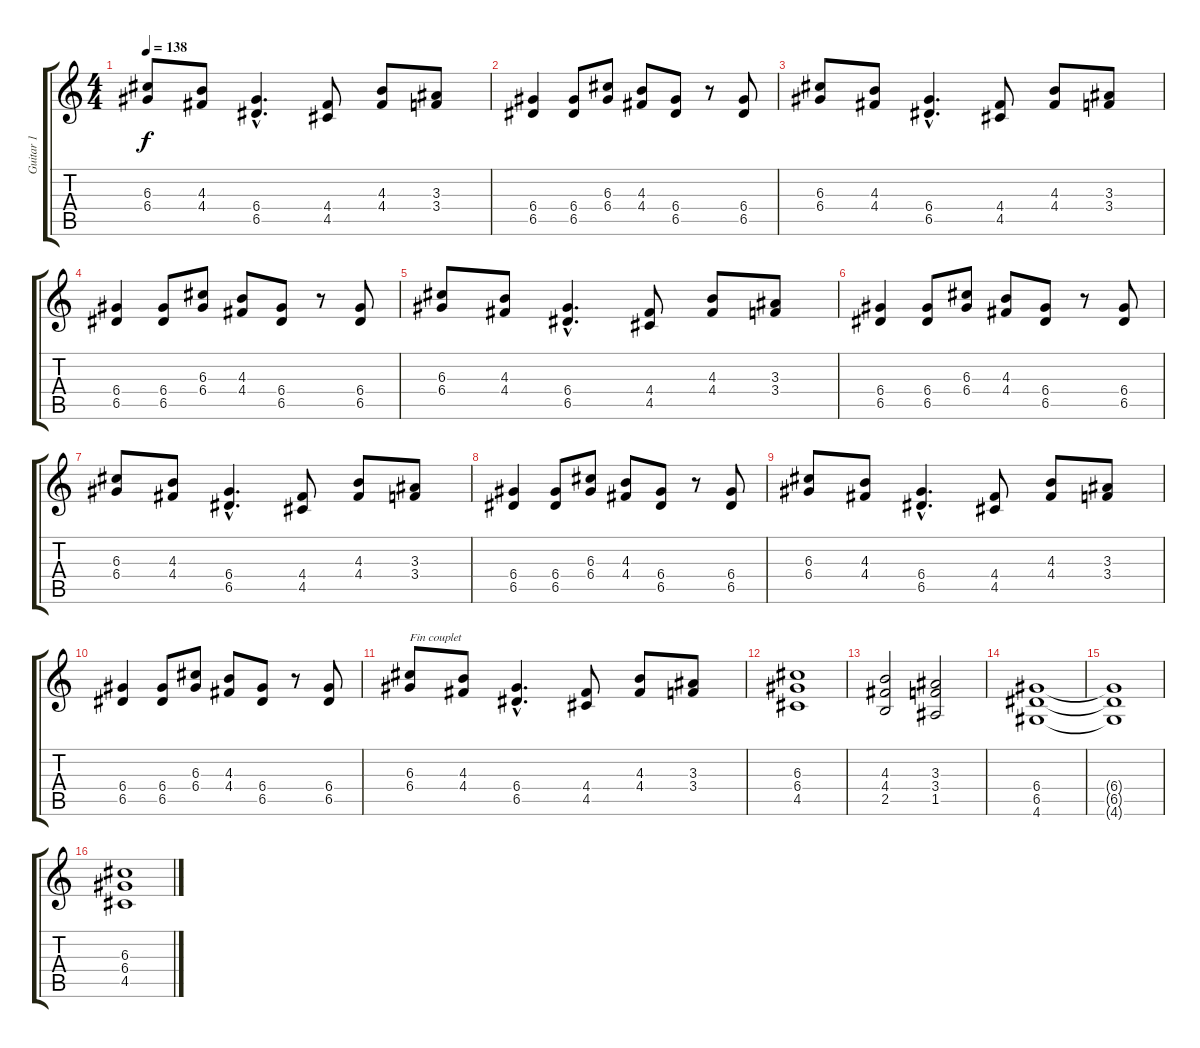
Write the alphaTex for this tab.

\track ("Guitar 1" "Guitar 1") {instrument overdrivenguitar}
\staff {score tabs}
\tuning (E4 B3 G3 D3 A2 E2) {hide}
\ts (4 4)
\tempo 138
\clef g2
\ks c
(6.3 6.4).8{dy f} (4.3 4.4).8 (6.4{hac} 6.5{hac}).4{d} (4.4 4.5).8 (4.3 4.4).8 (3.3 3.4).8 |
(6.4 6.5).4 (6.4 6.5).8 (6.3 6.4).8 (4.3 4.4).8 (6.4 6.5).8 r.8 (6.4 6.5).8 |
(6.3 6.4).8 (4.3 4.4).8 (6.4{hac} 6.5{hac}).4{d} (4.4 4.5).8 (4.3 4.4).8 (3.3 3.4).8 |
(6.4 6.5).4 (6.4 6.5).8 (6.3 6.4).8 (4.3 4.4).8 (6.4 6.5).8 r.8 (6.4 6.5).8 |
(6.3 6.4).8 (4.3 4.4).8 (6.4{hac} 6.5{hac}).4{d} (4.4 4.5).8 (4.3 4.4).8 (3.3 3.4).8 |
(6.4 6.5).4 (6.4 6.5).8 (6.3 6.4).8 (4.3 4.4).8 (6.4 6.5).8 r.8 (6.4 6.5).8 |
(6.3 6.4).8 (4.3 4.4).8 (6.4{hac} 6.5{hac}).4{d} (4.4 4.5).8 (4.3 4.4).8 (3.3 3.4).8 |
(6.4 6.5).4 (6.4 6.5).8 (6.3 6.4).8 (4.3 4.4).8 (6.4 6.5).8 r.8 (6.4 6.5).8 |
(6.3 6.4).8 (4.3 4.4).8 (6.4{hac} 6.5{hac}).4{d} (4.4 4.5).8 (4.3 4.4).8 (3.3 3.4).8 |
(6.4 6.5).4 (6.4 6.5).8 (6.3 6.4).8 (4.3 4.4).8 (6.4 6.5).8 r.8 (6.4 6.5).8 |
(6.3 6.4).8{txt "Fin couplet"} (4.3 4.4).8 (6.4{hac} 6.5{hac}).4{d} (4.4 4.5).8 (4.3 4.4).8 (3.3 3.4).8 |
(6.3 6.4 4.5).1 |
(4.3 4.4 2.5).2 (3.3 3.4 1.5).2 |
(6.4 6.5 4.6).1 |
(6.4{t} 6.5{t} 4.6{t}).1 |
(6.3 6.4 4.5).1
